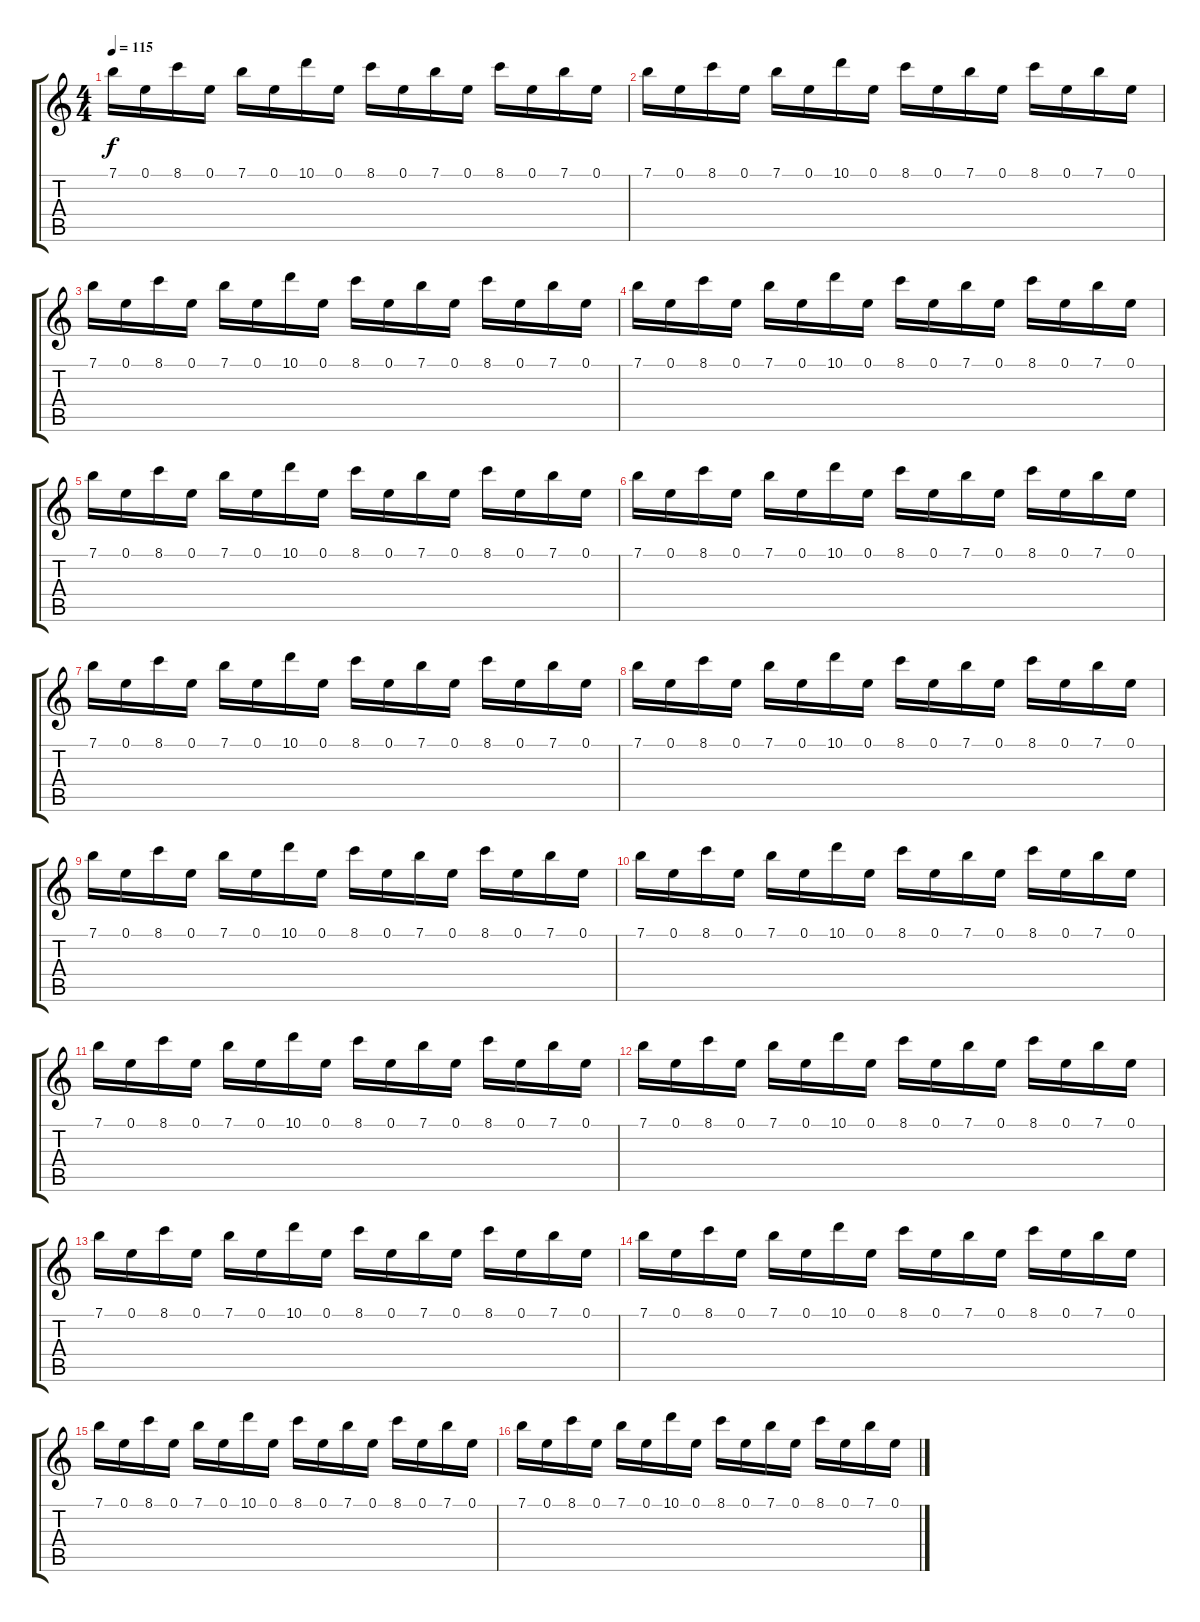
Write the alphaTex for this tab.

\track "" {instrument distortionguitar}
\staff {score tabs}
\tuning (E4 B3 G3 D3 A2 E2) {hide}
\ts (4 4)
\tempo 115
\clef g2
\ks c
7.1.16{dy f} 0.1.16 8.1.16 0.1.16 7.1.16 0.1.16 10.1.16 0.1.16 8.1.16 0.1.16 7.1.16 0.1.16 8.1.16 0.1.16 7.1.16 0.1.16 |
7.1.16 0.1.16 8.1.16 0.1.16 7.1.16 0.1.16 10.1.16 0.1.16 8.1.16 0.1.16 7.1.16 0.1.16 8.1.16 0.1.16 7.1.16 0.1.16 |
7.1.16 0.1.16 8.1.16 0.1.16 7.1.16 0.1.16 10.1.16 0.1.16 8.1.16 0.1.16 7.1.16 0.1.16 8.1.16 0.1.16 7.1.16 0.1.16 |
7.1.16 0.1.16 8.1.16 0.1.16 7.1.16 0.1.16 10.1.16 0.1.16 8.1.16 0.1.16 7.1.16 0.1.16 8.1.16 0.1.16 7.1.16 0.1.16 |
7.1.16 0.1.16 8.1.16 0.1.16 7.1.16 0.1.16 10.1.16 0.1.16 8.1.16 0.1.16 7.1.16 0.1.16 8.1.16 0.1.16 7.1.16 0.1.16 |
7.1.16 0.1.16 8.1.16 0.1.16 7.1.16 0.1.16 10.1.16 0.1.16 8.1.16 0.1.16 7.1.16 0.1.16 8.1.16 0.1.16 7.1.16 0.1.16 |
7.1.16 0.1.16 8.1.16 0.1.16 7.1.16 0.1.16 10.1.16 0.1.16 8.1.16 0.1.16 7.1.16 0.1.16 8.1.16 0.1.16 7.1.16 0.1.16 |
7.1.16 0.1.16 8.1.16 0.1.16 7.1.16 0.1.16 10.1.16 0.1.16 8.1.16 0.1.16 7.1.16 0.1.16 8.1.16 0.1.16 7.1.16 0.1.16 |
7.1.16 0.1.16 8.1.16 0.1.16 7.1.16 0.1.16 10.1.16 0.1.16 8.1.16 0.1.16 7.1.16 0.1.16 8.1.16 0.1.16 7.1.16 0.1.16 |
7.1.16 0.1.16 8.1.16 0.1.16 7.1.16 0.1.16 10.1.16 0.1.16 8.1.16 0.1.16 7.1.16 0.1.16 8.1.16 0.1.16 7.1.16 0.1.16 |
7.1.16 0.1.16 8.1.16 0.1.16 7.1.16 0.1.16 10.1.16 0.1.16 8.1.16 0.1.16 7.1.16 0.1.16 8.1.16 0.1.16 7.1.16 0.1.16 |
7.1.16 0.1.16 8.1.16 0.1.16 7.1.16 0.1.16 10.1.16 0.1.16 8.1.16 0.1.16 7.1.16 0.1.16 8.1.16 0.1.16 7.1.16 0.1.16 |
7.1.16 0.1.16 8.1.16 0.1.16 7.1.16 0.1.16 10.1.16 0.1.16 8.1.16 0.1.16 7.1.16 0.1.16 8.1.16 0.1.16 7.1.16 0.1.16 |
7.1.16 0.1.16 8.1.16 0.1.16 7.1.16 0.1.16 10.1.16 0.1.16 8.1.16 0.1.16 7.1.16 0.1.16 8.1.16 0.1.16 7.1.16 0.1.16 |
7.1.16 0.1.16 8.1.16 0.1.16 7.1.16 0.1.16 10.1.16 0.1.16 8.1.16 0.1.16 7.1.16 0.1.16 8.1.16 0.1.16 7.1.16 0.1.16 |
7.1.16 0.1.16 8.1.16 0.1.16 7.1.16 0.1.16 10.1.16 0.1.16 8.1.16 0.1.16 7.1.16 0.1.16 8.1.16 0.1.16 7.1.16 0.1.16
